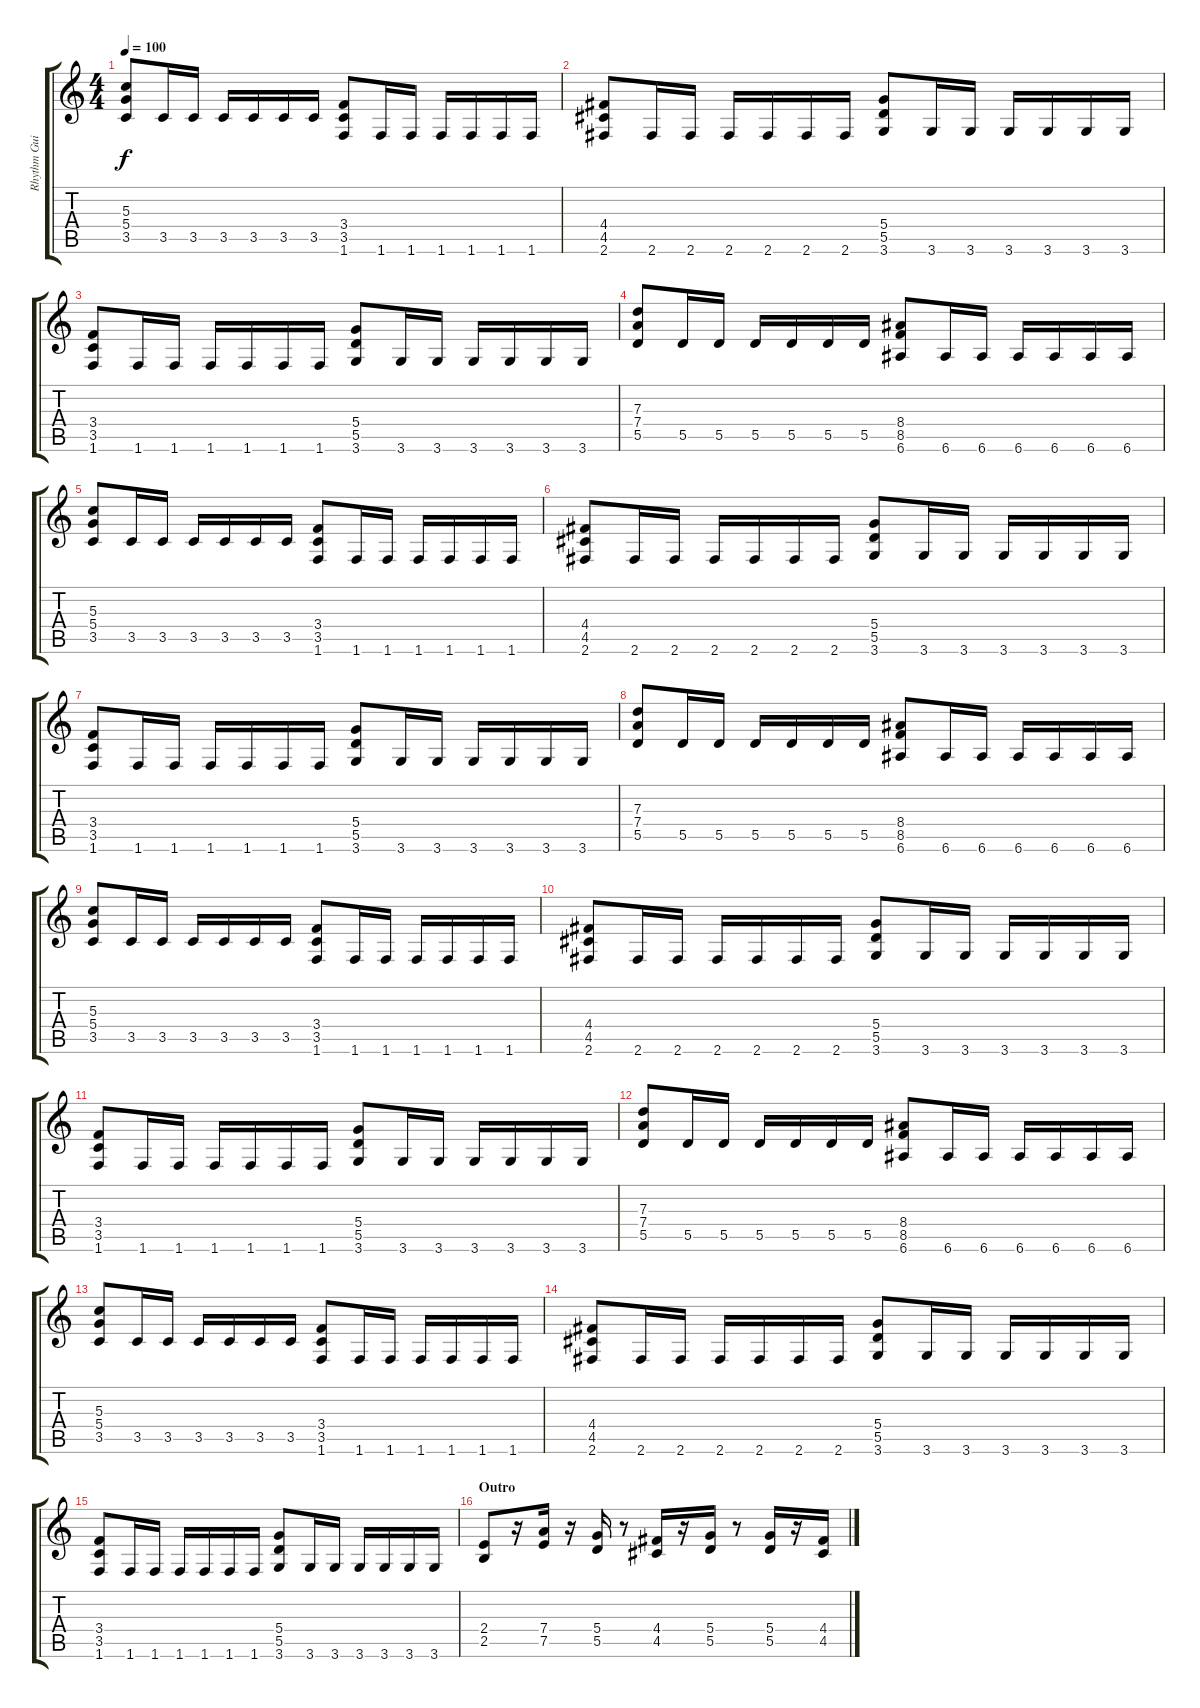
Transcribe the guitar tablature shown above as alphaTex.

\track ("Rhythm Guitar" "Rhythm Gui") {instrument distortionguitar}
\staff {score tabs}
\tuning (E4 B3 G3 D3 A2 E2) {hide}
\ts (4 4)
\tempo 100
\clef g2
\ks c
(5.3 5.4 3.5).8{dy f} 3.5.16 3.5.16 3.5.16 3.5.16 3.5.16 3.5.16 (3.4 3.5 1.6).8 1.6.16 1.6.16 1.6.16 1.6.16 1.6.16 1.6.16 |
(4.4 4.5 2.6).8 2.6.16 2.6.16 2.6.16 2.6.16 2.6.16 2.6.16 (5.4 5.5 3.6).8 3.6.16 3.6.16 3.6.16 3.6.16 3.6.16 3.6.16 |
(3.4 3.5 1.6).8 1.6.16 1.6.16 1.6.16 1.6.16 1.6.16 1.6.16 (5.4 5.5 3.6).8 3.6.16 3.6.16 3.6.16 3.6.16 3.6.16 3.6.16 |
(7.3 7.4 5.5).8 5.5.16 5.5.16 5.5.16 5.5.16 5.5.16 5.5.16 (8.4 8.5 6.6).8 6.6.16 6.6.16 6.6.16 6.6.16 6.6.16 6.6.16 |
(5.3 5.4 3.5).8 3.5.16 3.5.16 3.5.16 3.5.16 3.5.16 3.5.16 (3.4 3.5 1.6).8 1.6.16 1.6.16 1.6.16 1.6.16 1.6.16 1.6.16 |
(4.4 4.5 2.6).8 2.6.16 2.6.16 2.6.16 2.6.16 2.6.16 2.6.16 (5.4 5.5 3.6).8 3.6.16 3.6.16 3.6.16 3.6.16 3.6.16 3.6.16 |
(3.4 3.5 1.6).8 1.6.16 1.6.16 1.6.16 1.6.16 1.6.16 1.6.16 (5.4 5.5 3.6).8 3.6.16 3.6.16 3.6.16 3.6.16 3.6.16 3.6.16 |
(7.3 7.4 5.5).8 5.5.16 5.5.16 5.5.16 5.5.16 5.5.16 5.5.16 (8.4 8.5 6.6).8 6.6.16 6.6.16 6.6.16 6.6.16 6.6.16 6.6.16 |
(5.3 5.4 3.5).8 3.5.16 3.5.16 3.5.16 3.5.16 3.5.16 3.5.16 (3.4 3.5 1.6).8 1.6.16 1.6.16 1.6.16 1.6.16 1.6.16 1.6.16 |
(4.4 4.5 2.6).8 2.6.16 2.6.16 2.6.16 2.6.16 2.6.16 2.6.16 (5.4 5.5 3.6).8 3.6.16 3.6.16 3.6.16 3.6.16 3.6.16 3.6.16 |
(3.4 3.5 1.6).8 1.6.16 1.6.16 1.6.16 1.6.16 1.6.16 1.6.16 (5.4 5.5 3.6).8 3.6.16 3.6.16 3.6.16 3.6.16 3.6.16 3.6.16 |
(7.3 7.4 5.5).8 5.5.16 5.5.16 5.5.16 5.5.16 5.5.16 5.5.16 (8.4 8.5 6.6).8 6.6.16 6.6.16 6.6.16 6.6.16 6.6.16 6.6.16 |
(5.3 5.4 3.5).8 3.5.16 3.5.16 3.5.16 3.5.16 3.5.16 3.5.16 (3.4 3.5 1.6).8 1.6.16 1.6.16 1.6.16 1.6.16 1.6.16 1.6.16 |
(4.4 4.5 2.6).8 2.6.16 2.6.16 2.6.16 2.6.16 2.6.16 2.6.16 (5.4 5.5 3.6).8 3.6.16 3.6.16 3.6.16 3.6.16 3.6.16 3.6.16 |
(3.4 3.5 1.6).8 1.6.16 1.6.16 1.6.16 1.6.16 1.6.16 1.6.16 (5.4 5.5 3.6).8 3.6.16 3.6.16 3.6.16 3.6.16 3.6.16 3.6.16 |
\section ("" "Outro")
(2.4 2.5).8 r.16 (7.4 7.5).16 r.16 (5.4 5.5).16 r.8 (4.4 4.5).16 r.16 (5.4 5.5).16 r.8 (5.4 5.5).16 r.16 (4.4 4.5).16
